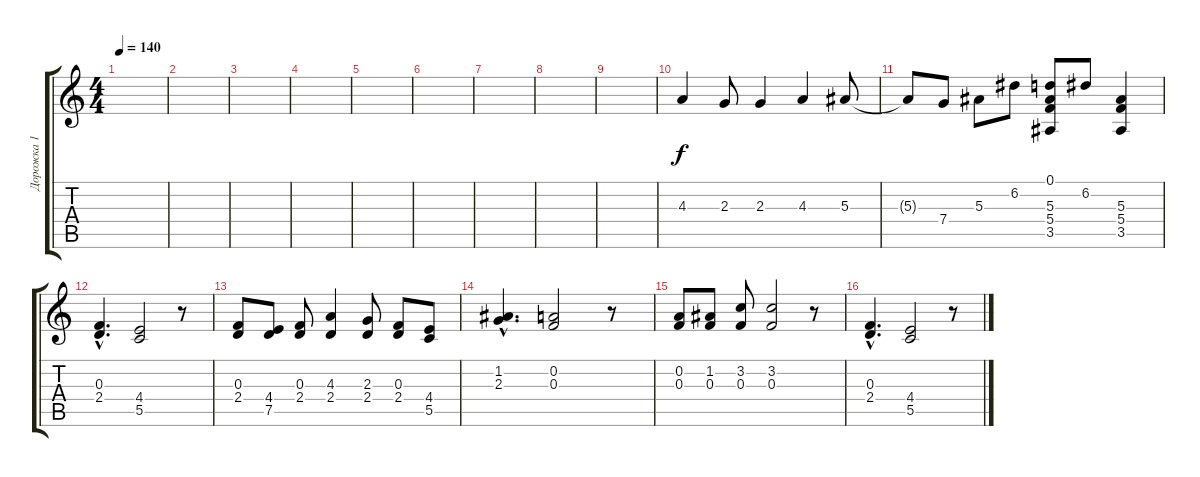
\track ("Дорожка 1" "Дорожка 1") {instrument distortionguitar}
\staff {score tabs}
\tuning (D4 A3 F3 C3 G2 D2) {hide}
\ts (4 4)
\tempo 140
\clef g2
\ks c
|
|
|
|
|
|
|
|
|
4.3.4 2.3.8 2.3.4 4.3.4 5.3.8 |
5.3{t}.8 7.4.8 5.3.8 6.2.8 (0.1 5.3 5.4 3.5).8 6.2.8 (5.3 5.4 3.5).4 |
(0.3{hac} 2.4{hac}).4{d} (4.4 5.5).2 r.8 |
(0.3 2.4).8 (4.4 7.5).8 (0.3 2.4).8 (4.3 2.4).4 (2.3 2.4).8 (0.3 2.4).8 (4.4 5.5).8 |
(1.2{hac} 2.3{hac}).4{d} (0.2 0.3).2 r.8 |
(0.2 0.3).8 (1.2 0.3).8 (3.2 0.3).8 (3.2 0.3).2 r.8 |
(0.3{hac} 2.4{hac}).4{d} (4.4 5.5).2 r.8
